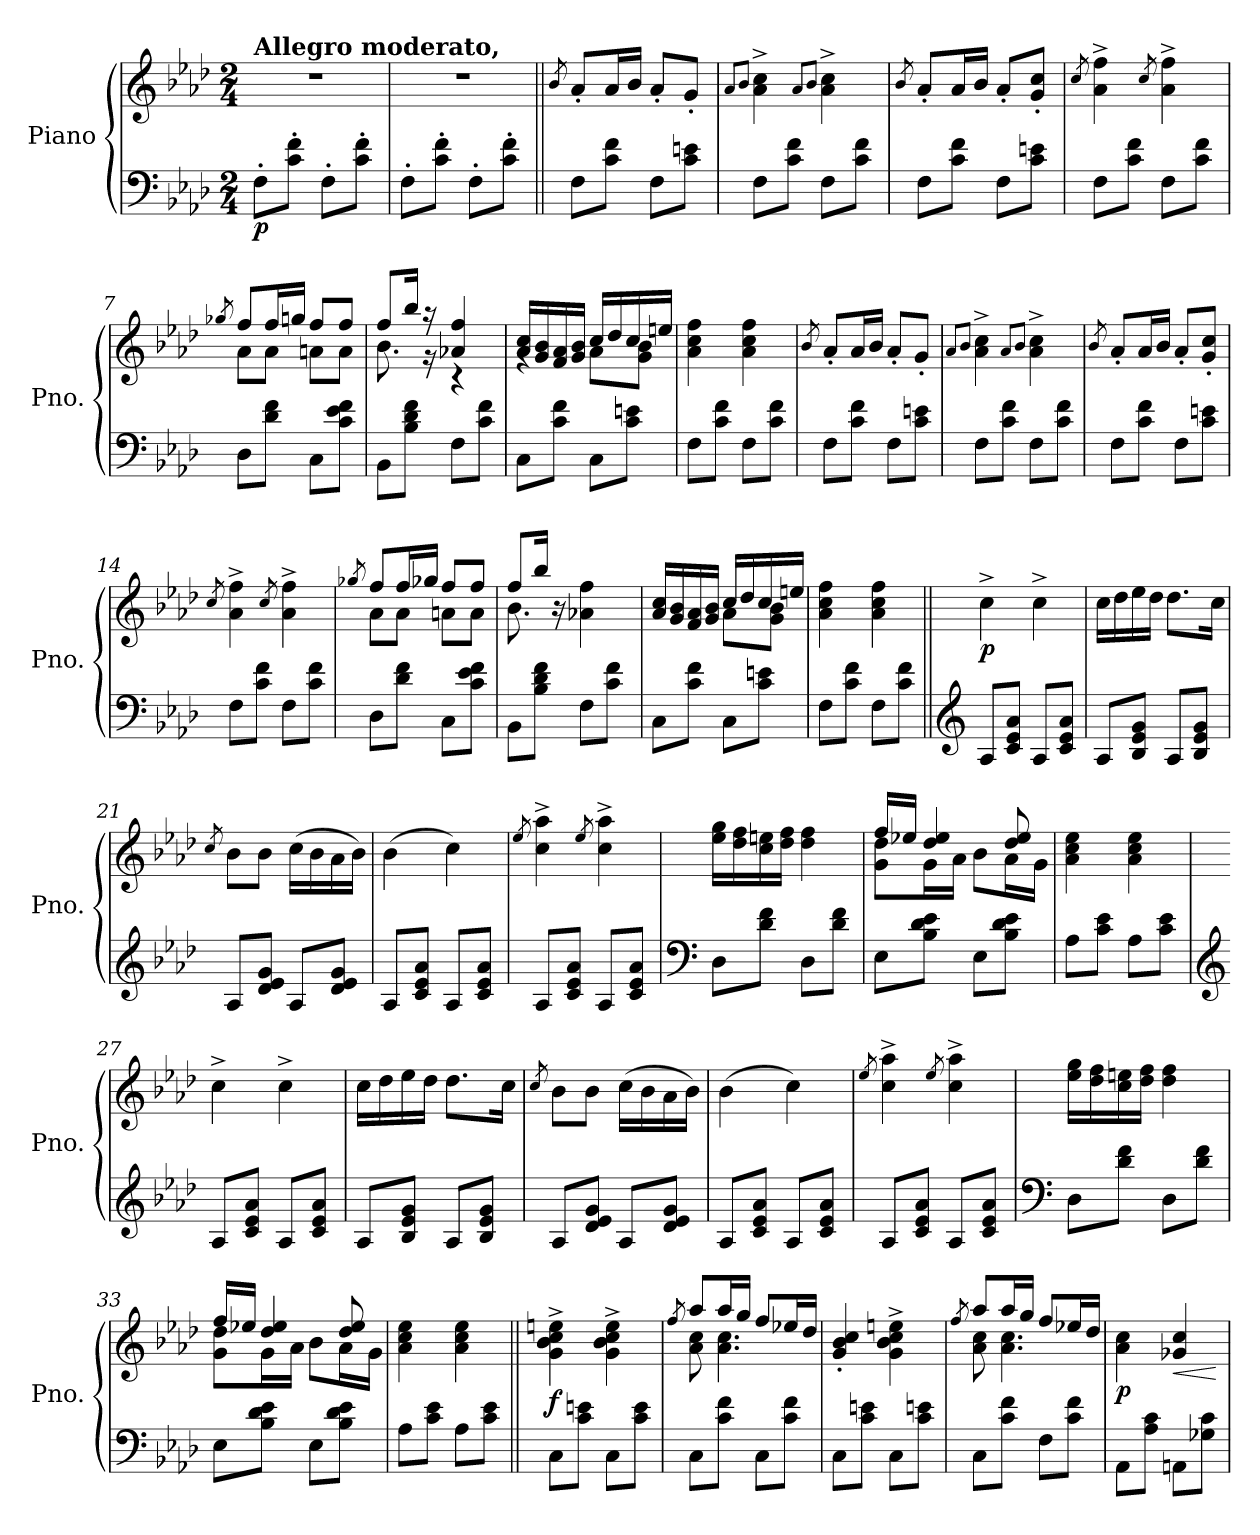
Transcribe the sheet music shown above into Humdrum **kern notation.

**kern	**kern	**dynam
*part1	*part1	*part1
*staff2	*staff1	*staff1/2
*I"Piano	*	*
*I'Pno.	*	*
*clefF4	*clefG2	*
*k[b-e-a-d-]	*k[b-e-a-d-]	*
*M2/4	*M2/4	*
*MM80	*MM80	*
=1	=1	=1
!	!LO:TX:a:B:t=Allegro moderato,	!
!	!	!LO:DY:b=2
8F'\L	2r	p
8c\' 8f\'J	.	.
8F'\L	.	.
8c\' 8f\'J	.	.
=2	=2	=2
8F'\L	2r	.
8c\' 8f\'J	.	.
8F'\L	.	.
8c\' 8f\'J	.	.
=3||	=3||	=3||
.	8qb-/	.
8F\L	8a-'/L	.
8c\ 8f\J	16a-/L	.
.	16b-/JJ	.
8F\L	8a-'/L	.
8c\ 8en\J	8g'/J	.
=4	=4	=4
.	8qa-/L	.
.	8qb-/J	.
8F\L	4a-\^ 4cc\^	.
8c\ 8f\J	.	.
.	8qa-/L	.
.	8qb-/J	.
8F\L	4a-\^ 4cc\^	.
8c\ 8f\J	.	.
=5	=5	=5
.	8qb-/	.
8F\L	8a-'/L	.
8c\ 8f\J	16a-/L	.
.	16b-/JJ	.
8F\L	8a-'/L	.
8c\ 8en\J	8g/' 8cc/'J	.
!!LO:LB:g=z
=6	=6	=6
.	8qcc/	.
8F\L	4a-\^ 4ff\^	.
8c\ 8f\J	.	.
.	8qcc/	.
8F\L	4a-\^ 4ff\^	.
8c\ 8f\J	.	.
=7	=7	=7
.	8qgg-X/	.
*	*^	*
8D-\L	8ff/L	8a-\L	.
8d-\ 8f\J	16ff/L	8a-\J	.
.	16ggn/JJ	.	.
8C\L	8ff/L	8an\L	.
8c\ 8e-\ 8f\J	8ff/J	8a\J	.
=8	=8	=8	=8
8BB-\L	8ff/L	8.b-\	.
8B-\ 8d-\ 8f\J	16bb-/Jk	.	.
.	16r	16r	.
8F\L	4a-X/ 4ff/	4r	.
8c\ 8f\J	.	.	.
=9	=9	=9	=9
8C\L	16a-/ 16cc/LL	4rg	.
.	16g/ 16b-/	.	.
8c\ 8f\J	16f/ 16a-/	.	.
.	16g/ 16b-/JJ	.	.
8C\L	16cc/LL	8a-\L	.
.	16dd-/	.	.
8c\ 8en\J	16cc/	8g\ 8b-\J	.
.	16een/JJ	.	.
*	*v	*v	*
=10	=10	=10
8F\L	4a-\ 4cc\ 4ff\	.
8c\ 8f\J	.	.
8F\L	4a-\ 4cc\ 4ff\	.
8c\ 8f\J	.	.
!!LO:LB:g=z
=11	=11	=11
.	8qb-/	.
8F\L	8a-'/L	.
8c\ 8f\J	16a-/L	.
.	16b-/JJ	.
8F\L	8a-'/L	.
8c\ 8en\J	8g'/J	.
=12	=12	=12
.	8qa-/L	.
.	8qb-/J	.
8F\L	4a-\^ 4cc\^	.
8c\ 8f\J	.	.
.	8qa-/L	.
.	8qb-/J	.
8F\L	4a-\^ 4cc\^	.
8c\ 8f\J	.	.
=13	=13	=13
.	8qb-/	.
8F\L	8a-'/L	.
8c\ 8f\J	16a-/L	.
.	16b-/JJ	.
8F\L	8a-'/L	.
8c\ 8en\J	8g/' 8cc/'J	.
=14	=14	=14
.	8qcc/	.
8F\L	4a-\^ 4ff\^	.
8c\ 8f\J	.	.
.	8qcc/	.
8F\L	4a-\^ 4ff\^	.
8c\ 8f\J	.	.
=15	=15	=15
.	8qgg-X/	.
*	*^	*
8D-\L	8ff/L	8a-\L	.
8d-\ 8f\J	16ff/L	8a-\J	.
.	16gg-/JJ	.	.
8C\L	8ff/L	8an\L	.
8c\ 8e-\ 8f\J	8ff/J	8a\J	.
!!LO:LB:g=z	!!
=16	=16	=16	=16
8BB-\L	8ff/L	8.b-\	.
8B-\ 8d-\ 8f\J	16bb-/Jk	.	.
.	16r	4ryy	.
8F\L	4a-X\ 4ff\	.	.
8c\ 8f\J	.	.	.
.	.	16ryy	.
=17	=17	=17	=17
8C\L	16a-/ 16cc/LL	4ryy	.
.	16g/ 16b-/	.	.
8c\ 8f\J	16f/ 16a-/	.	.
.	16g/ 16b-/JJ	.	.
8C\L	16cc/LL	8a-\L	.
.	16dd-/	.	.
8c\ 8en\J	16cc/	8g\ 8b-\J	.
.	16een/JJ	.	.
*	*v	*v	*
=18	=18	=18
8F\L	4a-\ 4cc\ 4ff\	.
8c\ 8f\J	.	.
8F\L	4a-\ 4cc\ 4ff\	.
8c\ 8f\J	.	.
=19||	=19||	=19||
*clefG2	*	*
!	!	!LO:DY:b
8A-/L	4cc^\	p
8c/ 8e-/ 8a-/J	.	.
8A-/L	4cc^\	.
8c/ 8e-/ 8a-/J	.	.
=20	=20	=20
8A-/L	16cc\LL	.
.	16dd-\	.
8B-/ 8e-/ 8g/J	16ee-\	.
.	16dd-\JJ	.
8A-/L	8.dd-\L	.
8B-/ 8e-/ 8g/J	.	.
.	16cc\Jk	.
!!LO:LB:g=z
=21	=21	=21
.	8qcc/	.
8A-/L	8b-\L	.
8d-/ 8e-/ 8g/J	8b-\J	.
8A-/L	(>16cc\LL	.
.	16b-\	.
8d-/ 8e-/ 8g/J	16a-\	.
.	16b-\JJ)	.
=22	=22	=22
8A-/L	(>4b-\	.
8c/ 8e-/ 8a-/J	.	.
8A-/L	4cc\)	.
8c/ 8e-/ 8a-/J	.	.
=23	=23	=23
.	8qee-/	.
8A-/L	4cc\^ 4aa-\^	.
8c/ 8e-/ 8a-/J	.	.
.	8qee-/	.
8A-/L	4cc\^ 4aa-\^	.
8c/ 8e-/ 8a-/J	.	.
=24	=24	=24
*clefF4	*	*
8D-\L	16ee-\ 16gg\LL	.
.	16dd-\ 16ff\	.
8d-\ 8f\J	16cc\ 16een\	.
.	16dd-\ 16ff\JJ	.
8D-\L	4dd-\ 4ff\	.
8d-\ 8f\J	.	.
=25	=25	=25
*	*^	*
8E-\L	16ff/LL	8g\ 8dd-\L	.
.	16ee-X/JJ	.	.
8B-\ 8d-\ 8e-\J	4dd-/ 4ee-/	16g\L	.
.	.	16a-\JJ	.
8E-\L	.	8b-\L	.
8B-\ 8d-\ 8e-\J	8dd-/ 8ee-/	16a-\L	.
.	.	16g\JJ	.
*	*v	*v	*
!!LO:PB:g=z
=26	=26	=26
8A-\L	4a-\ 4cc\ 4ee-\	.
8c\ 8e-\J	.	.
8A-\L	4a-\ 4cc\ 4ee-\	.
8c\ 8e-\J	.	.
=27	=27	=27
*clefG2	*	*
8A-/L	4cc^\	.
8c/ 8e-/ 8a-/J	.	.
8A-/L	4cc^\	.
8c/ 8e-/ 8a-/J	.	.
=28	=28	=28
8A-/L	16cc\LL	.
.	16dd-\	.
8B-/ 8e-/ 8g/J	16ee-\	.
.	16dd-\JJ	.
8A-/L	8.dd-\L	.
8B-/ 8e-/ 8g/J	.	.
.	16cc\Jk	.
=29	=29	=29
.	8qcc/	.
8A-/L	8b-\L	.
8d-/ 8e-/ 8g/J	8b-\J	.
8A-/L	(>16cc\LL	.
.	16b-\	.
8d-/ 8e-/ 8g/J	16a-\	.
.	16b-\JJ)	.
=30	=30	=30
8A-/L	(>4b-\	.
8c/ 8e-/ 8a-/J	.	.
8A-/L	4cc\)	.
8c/ 8e-/ 8a-/J	.	.
!!LO:LB:g=z
=31	=31	=31
.	8qee-/	.
8A-/L	4cc\^ 4aa-\^	.
8c/ 8e-/ 8a-/J	.	.
.	8qee-/	.
8A-/L	4cc\^ 4aa-\^	.
8c/ 8e-/ 8a-/J	.	.
=32	=32	=32
*clefF4	*	*
8D-\L	16ee-\ 16gg\LL	.
.	16dd-\ 16ff\	.
8d-\ 8f\J	16cc\ 16een\	.
.	16dd-\ 16ff\JJ	.
8D-\L	4dd-\ 4ff\	.
8d-\ 8f\J	.	.
=33	=33	=33
*	*^	*
8E-\L	16ff/LL	8g\ 8dd-\L	.
.	16ee-X/JJ	.	.
8B-\ 8d-\ 8e-\J	4dd-/ 4ee-/	16g\L	.
.	.	16a-\JJ	.
8E-\L	.	8b-\L	.
8B-\ 8d-\ 8e-\J	8dd-/ 8ee-/	16a-\L	.
.	.	16g\JJ	.
*	*v	*v	*
=34	=34	=34
8A-\L	4a-\ 4cc\ 4ee-\	.
8c\ 8e-\J	.	.
8A-\L	4a-\ 4cc\ 4ee-\	.
8c\ 8e-\J	.	.
=35||	=35||	=35||
!	!	!LO:DY:b
8C\L	4g\^ 4b-\^ 4cc\^ 4een\^	f
8c\ 8en\J	.	.
8C\L	4g\^ 4b-\^ 4cc\^ 4ee\^	.
8c\ 8e\J	.	.
!!LO:LB:g=z
=36	=36	=36
.	8qff/	.
*	*^	*
8C\L	8aa-/L	8a-\ 8cc\	.
8c\ 8f\J	16aa-/L	4.a-\ 4.cc\	.
.	16gg/JJ	.	.
8C\L	8ff/L	.	.
8c\ 8f\J	16ee-X/L	.	.
.	16dd-/JJ	.	.
*	*v	*v	*
=37	=37	=37
8C\L	4g/' 4b-/' 4cc/'	.
8c\ 8en\J	.	.
8C\L	4g\^ 4b-\^ 4cc\^ 4een\^	.
8c\ 8en\J	.	.
=38	=38	=38
.	8qff/	.
*	*^	*
8C\L	8aa-/L	8a-\ 8cc\	.
8c\ 8f\J	16aa-/L	4.a-\ 4.cc\	.
.	16gg/JJ	.	.
8F\L	8ff/L	.	.
8c\ 8f\J	16ee-X/L	.	.
.	16dd-/JJ	.	.
*	*v	*v	*
=39	=39	=39
!	!	!LO:DY:b
8AA-\L	4a-\ 4cc\	p
8A-\ 8c\J	.	.
!	!	!LO:HP:b
8AAn\L	4g-X/ 4cc/	<
8G-X\ 8c\J	.	.
.	.	[
=	=	=
*-	*-	*-
